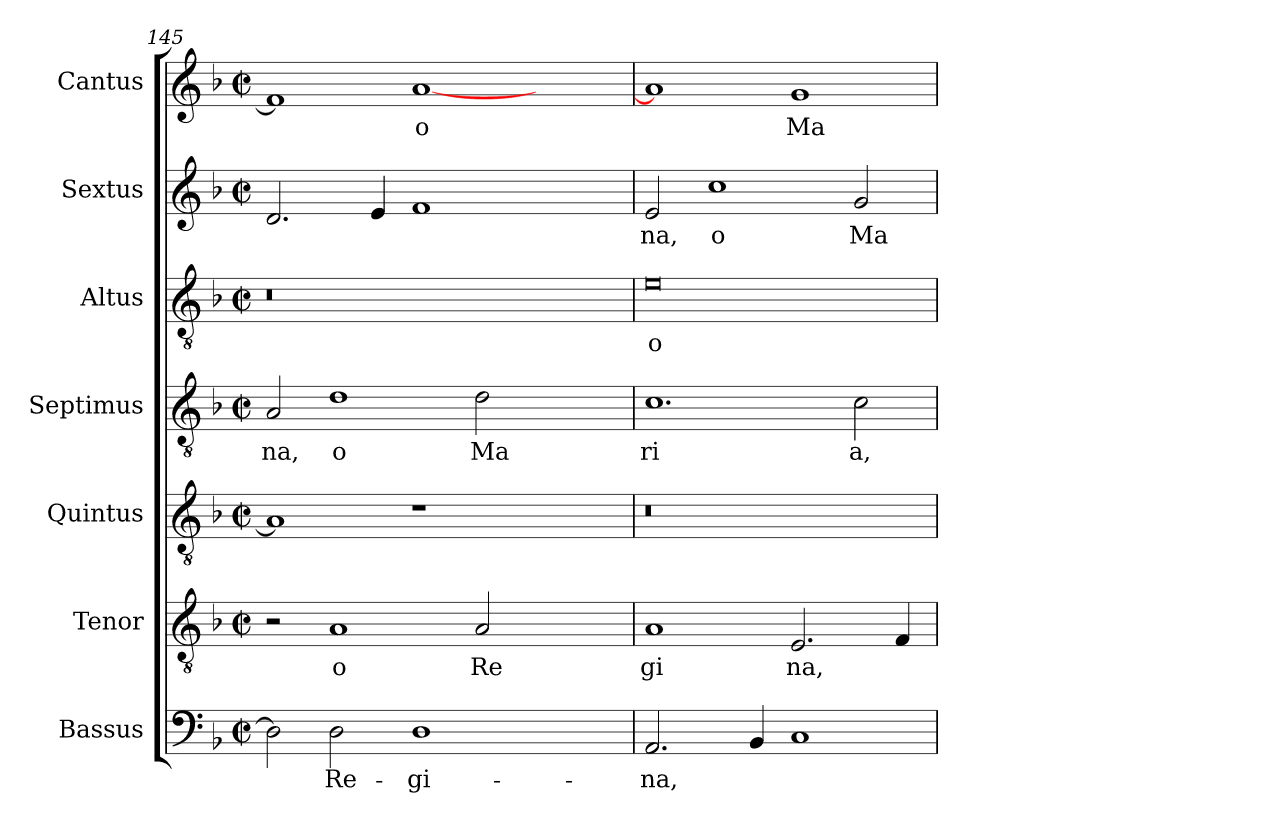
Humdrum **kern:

**kern	**text	**kern	**text	**kern	**kern	**text	**kern	**text	**kern	**text	**kern	**text
*part7	*part7	*part6	*part6	*part5	*part4	*part4	*part3	*part3	*part2	*part2	*part1	*part1
*staff7	*staff7	*staff6	*staff6	*staff5	*staff4	*staff4	*staff3	*staff3	*staff2	*staff2	*staff1	*staff1
*I"Bassus	*	*I"Tenor	*	*I"Quintus	*I"Septimus	*	*I"Altus	*	*I"Sextus	*	*I"Cantus	*
!!LO:PB:g=z
*clefF4	*	*clefGv2	*	*clefGv2	*clefGv2	*	*clefGv2	*	*clefG2	*	*clefG2	*
*k[b-]	*	*k[b-]	*	*k[b-]	*k[b-]	*	*k[b-]	*	*k[b-]	*	*k[b-]	*
*F:	*	*F:	*	*F:	*F:	*	*F:	*	*F:	*	*F:	*
*M2/2	*	*M2/2	*	*M2/2	*M2/2	*	*M2/2	*	*M2/2	*	*M2/2	*
*met(c|)	*	*met(c|)	*	*met(c|)	*met(c|)	*	*met(c|)	*	*met(c|)	*	*met(c|)	*
=145	=145	=145	=145	=145	=145	=145	=145	=145	=145	=145	=145	=145
!	!	!	!	!	!	!LO:LY:b:cj	!	!	!	!	!	!
2D\]	.	2r	.	1A]	2A/	na,	0r	.	2.d/	.	1f]	.
!	!LO:LY:b:cj	!	!LO:LY:b:cj	!	!	!LO:LY:b:cj	!	!	!	!	!	!
2D\	Re-	1A	o	.	1d	o	.	.	.	.	.	.
.	.	.	.	.	.	.	.	.	4e/	.	.	.
!	!LO:LY:b:cj	!	!	!LO:N:vis=1	!	!	!	!	!	!	!	!LO:LY:b:rj
1D	-gi-	.	.	0r	.	.	.	.	1f	.	[<1a	o
!	!	!	!LO:LY:b:cj	!	!	!LO:LY:b:cj	!	!	!	!	!	!
.	.	2A/	Re	.	2d\	Ma	.	.	.	.	.	.
1ryy	.	1ryy	.	.	1ryy	.	1ryy	.	1ryy	.	1ryy	.
=146	=146	=146	=146	=146	=146	=146	=146	=146	=146	=146	=146	=146
!	!LO:LY:b	!	!LO:LY:b:cj	!	!	!LO:LY:b:cj	!	!LO:LY:b:cj	!	!LO:LY:b:cj	!	!
2.AA/	-na,	1A	gi	0r	1.c	ri	0e	o	2e/	na,	1a]	.
!	!	!	!	!	!	!	!	!	!	!LO:LY:b:cj	!	!
.	.	.	.	.	.	.	.	.	1cc	o	.	.
4BB-/	.	.	.	.	.	.	.	.	.	.	.	.
!	!	!	!LO:LY:b	!	!	!	!	!	!	!	!	!LO:LY:b:cj
1C	.	2.E/	na,	.	.	.	.	.	.	.	1g	Ma
!	!	!	!	!	!	!LO:LY:b:cj	!	!	!	!LO:LY:b:cj	!	!
.	.	.	.	.	2c\	a,	.	.	2g/	Ma	.	.
.	.	4F/	.	.	.	.	.	.	.	.	.	.
=	=	=	=	=	=	=	=	=	=	=	=	=
*-	*-	*-	*-	*-	*-	*-	*-	*-	*-	*-	*-	*-
